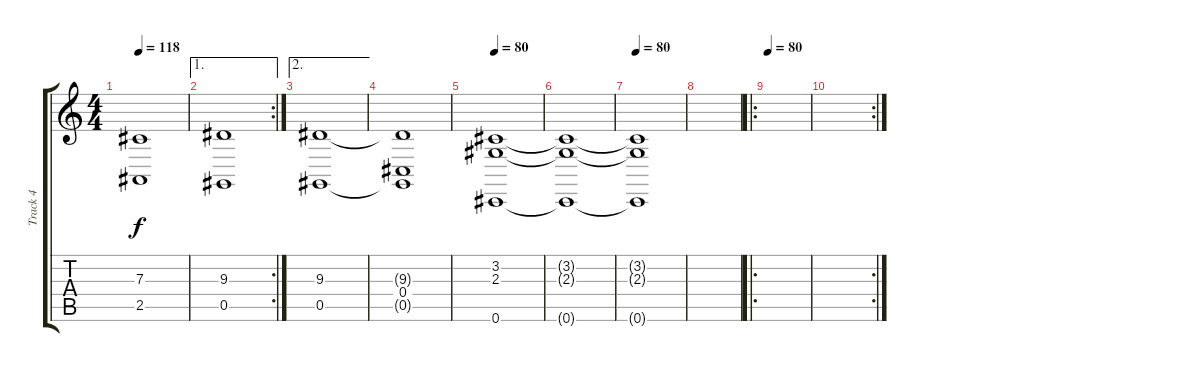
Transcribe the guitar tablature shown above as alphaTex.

\track ("Track 4" "Track 4") {instrument stringensemble1}
\staff {score tabs}
\tuning (Eb4 Bb3 Gb3 Db3 Ab2 Db2) {hide}
\ts (4 4)
\tempo 118
\clef g2
\ks c
(7.3 2.5).1{dy f} |
\ae 1
\rc 2
(9.3 0.5).1 |
\ae 2
(9.3 0.5).1 |
(9.3{t} 0.4 0.5{t}).1 |
\tempo 80
(3.2 2.3 0.6).1{balance 8} |
(3.2{t} 2.3{t} 0.6{t}).1 |
\tempo 80
(3.2{t} 2.3{t} 0.6{t}).1 |
|
\ro
\tempo 80
|
\rc 2
